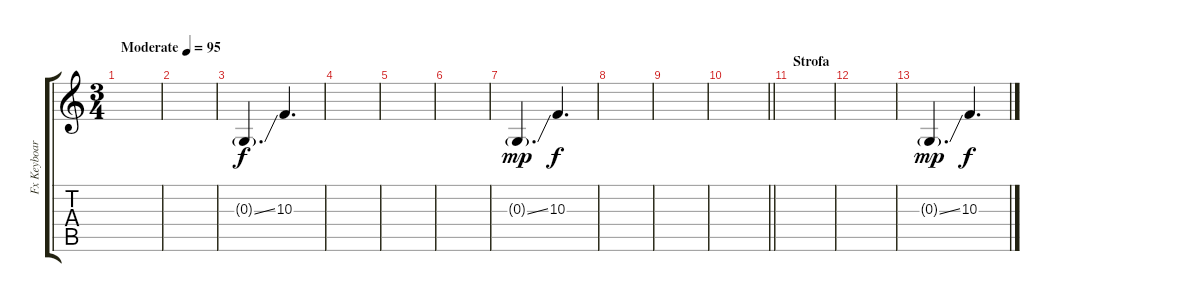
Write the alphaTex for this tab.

\track ("Fx Keyboard" "Fx Keyboar") {instrument fx3crystal}
\staff {score tabs}
\tuning (E4 B3 G3 D3 A2 E2) {hide}
\ts (3 4)
\tempo (95 "Moderate")
\clef g2
\ks c
|
|
0.3{ss g}.4{d} 10.3.4{d dy f} |
|
|
|
0.3{ss g}.4{d dy mp} 10.3.4{d dy f} |
|
|
\barLineRight lightlight
|
\section ("" "Strofa")
|
|
0.3{ss g}.4{d dy mp} 10.3.4{d dy f}
